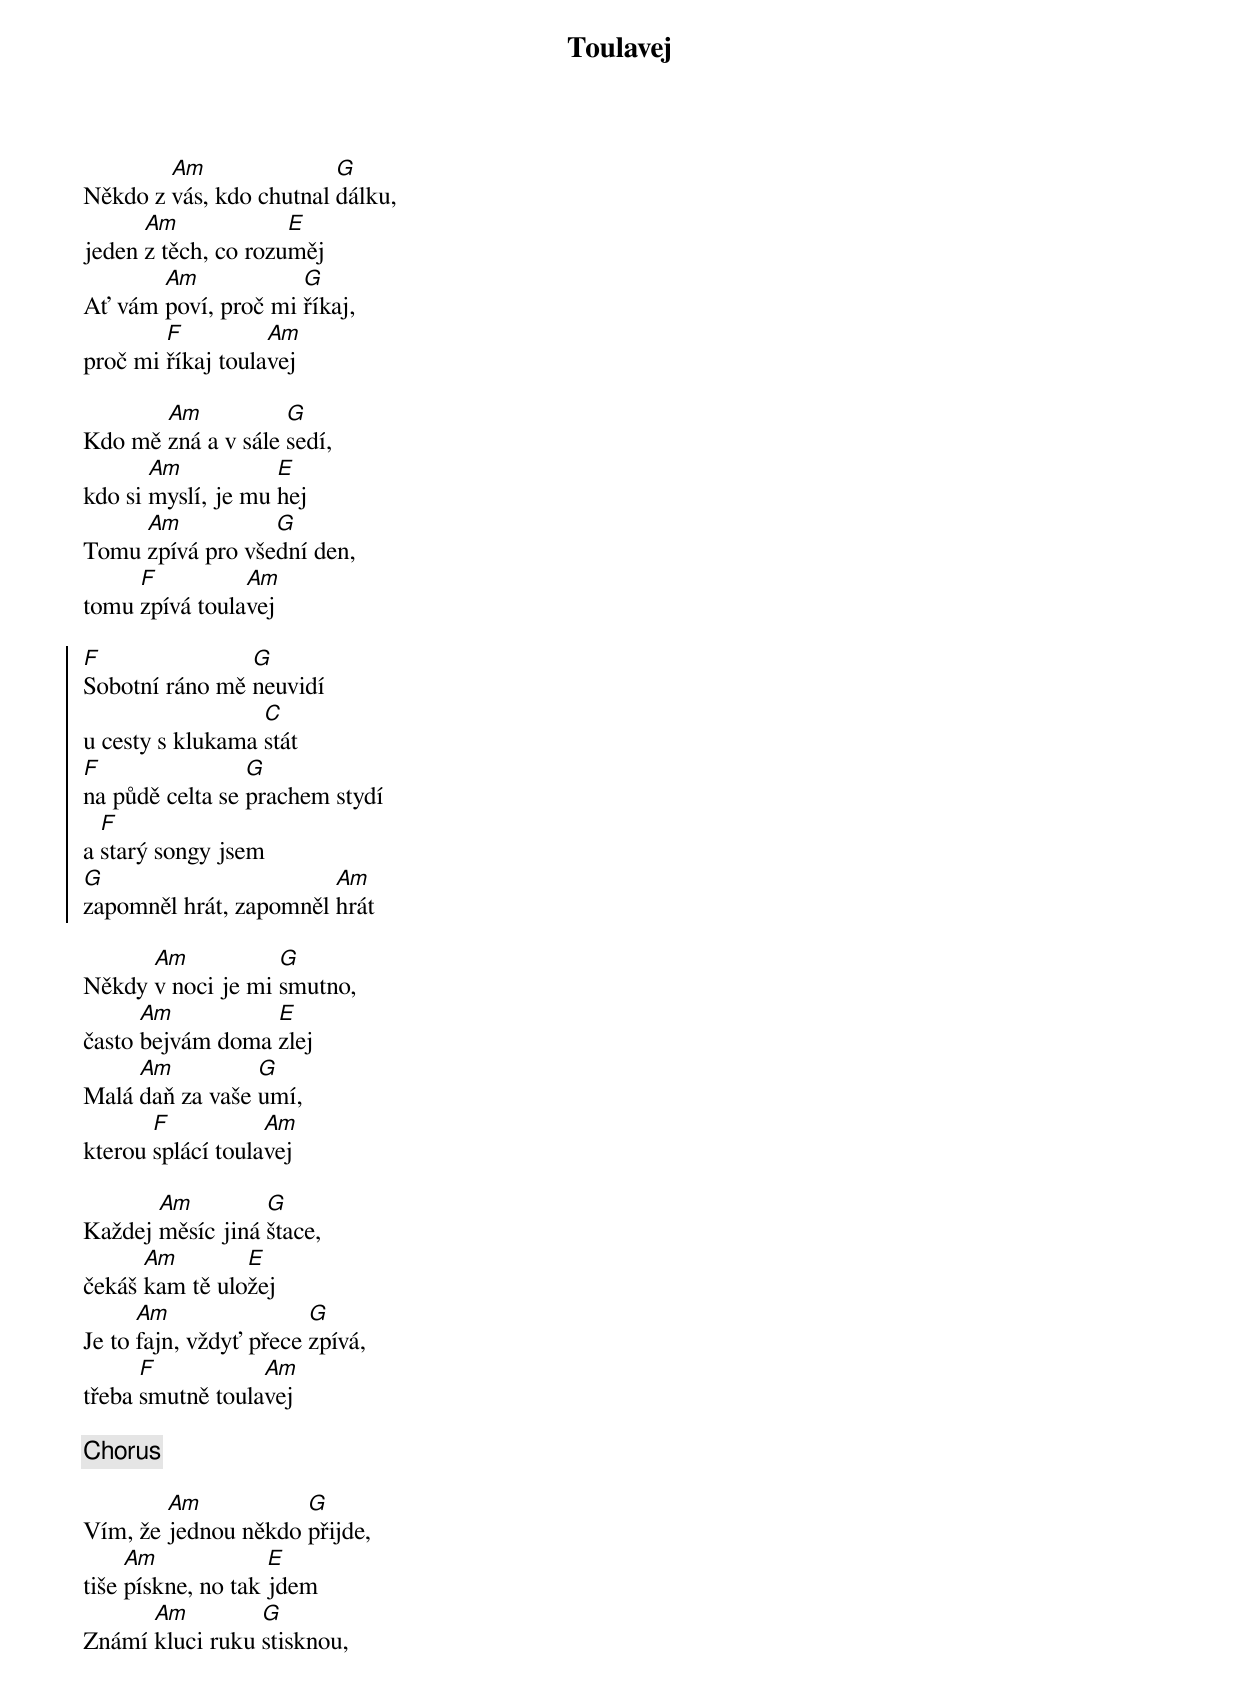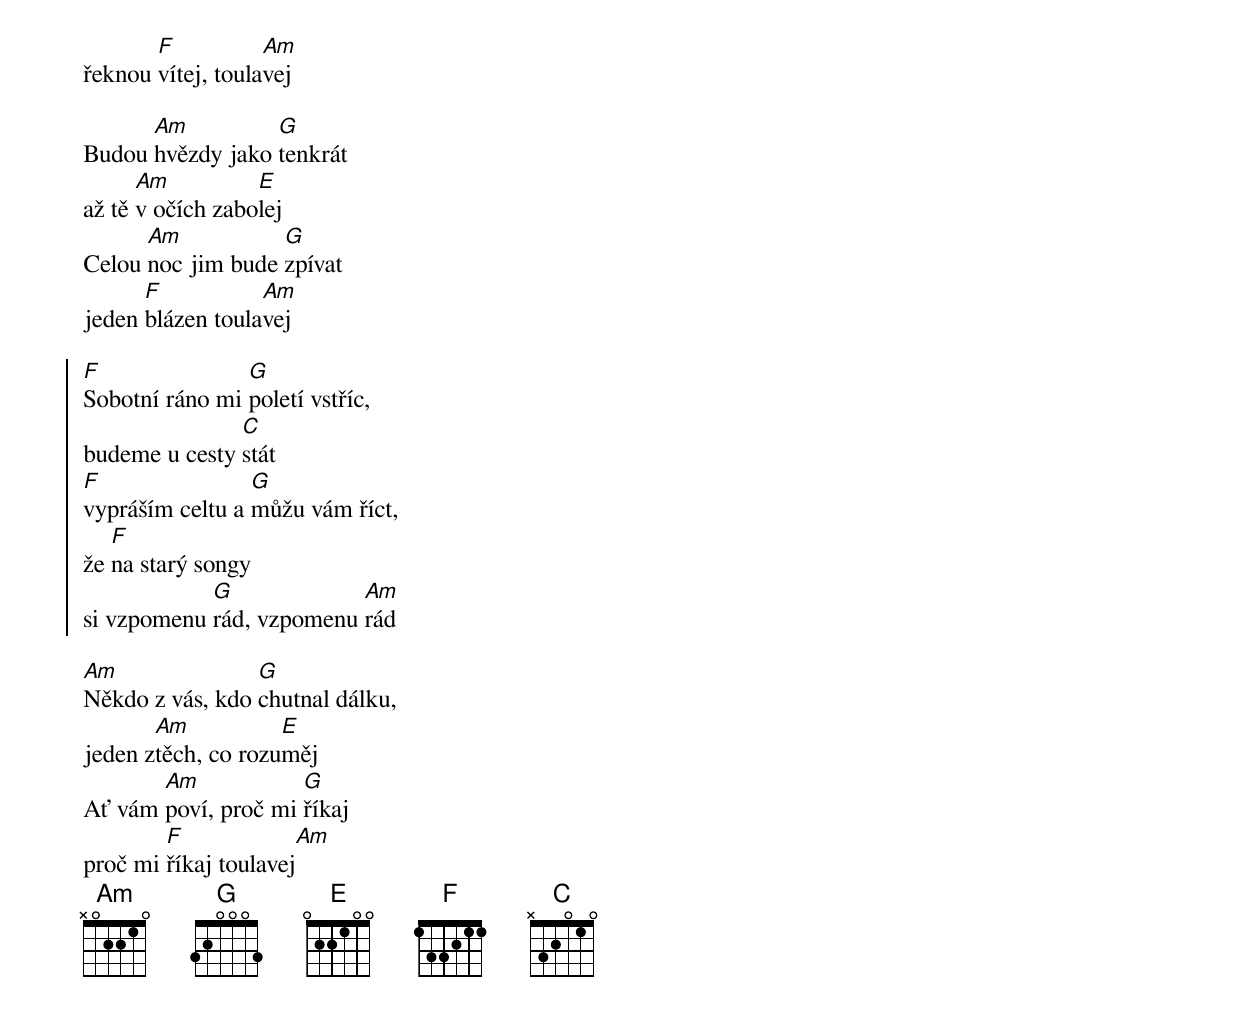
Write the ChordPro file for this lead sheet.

{title: Toulavej}
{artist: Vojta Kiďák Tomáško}
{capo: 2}
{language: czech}
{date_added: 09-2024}
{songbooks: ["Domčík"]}
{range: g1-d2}
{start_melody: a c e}

{start_of_verse}
Někdo z [Am]vás, kdo chutnal [G]dálku,
jeden [Am]z těch, co rozu[E]měj
Ať vám [Am]poví, proč mi [G]říkaj,
proč mi [F]říkaj toula[Am]vej
{end_of_verse}

{start_of_verse}
Kdo mě [Am]zná a v sále [G]sedí,
kdo si [Am]myslí, je mu [E]hej
Tomu [Am]zpívá pro vše[G]dní den,
tomu [F]zpívá toula[Am]vej
{end_of_verse}

{start_of_chorus}
[F]Sobotní ráno mě [G]neuvidí
u cesty s klukama [C]stát
[F]na půdě celta se [G]prachem stydí
a [F]starý songy jsem
[G]zapomněl hrát, zapomněl [Am]hrát
{end_of_chorus}

{start_of_verse}
Někdy [Am]v noci je mi [G]smutno,
často [Am]bejvám doma [E]zlej
Malá [Am]daň za vaše [G]umí,
kterou [F]splácí toula[Am]vej
{end_of_verse}

{start_of_verse}
Každej [Am]měsíc jiná [G]štace,
čekáš [Am]kam tě ulo[E]žej
Je to [Am]fajn, vždyť přece [G]zpívá,
třeba [F]smutně toula[Am]vej
{end_of_verse}

{chorus}

{start_of_verse}
Vím, že [Am]jednou někdo [G]přijde,
tiše [Am]pískne, no tak [E]jdem
Známí [Am]kluci ruku [G]stisknou,
řeknou [F]vítej, toula[Am]vej
{end_of_verse}

{start_of_verse}
Budou [Am]hvězdy jako [G]tenkrát
až tě [Am]v očích zabo[E]lej
Celou [Am]noc jim bude [G]zpívat
jeden [F]blázen toula[Am]vej
{end_of_verse}

{start_of_chorus}
[F]Sobotní ráno mi [G]poletí vstříc,
budeme u cesty [C]stát
[F]vypráším celtu a [G]můžu vám říct,
že [F]na starý songy
si vzpomenu [G]rád, vzpomenu [Am]rád
{end_of_chorus}

{start_of_verse}
[Am]Někdo z vás, kdo [G]chutnal dálku,
jeden z[Am]těch, co rozu[E]měj
Ať vám [Am]poví, proč mi [G]říkaj
proč mi [F]říkaj toulavej[Am]
{end_of_verse}
